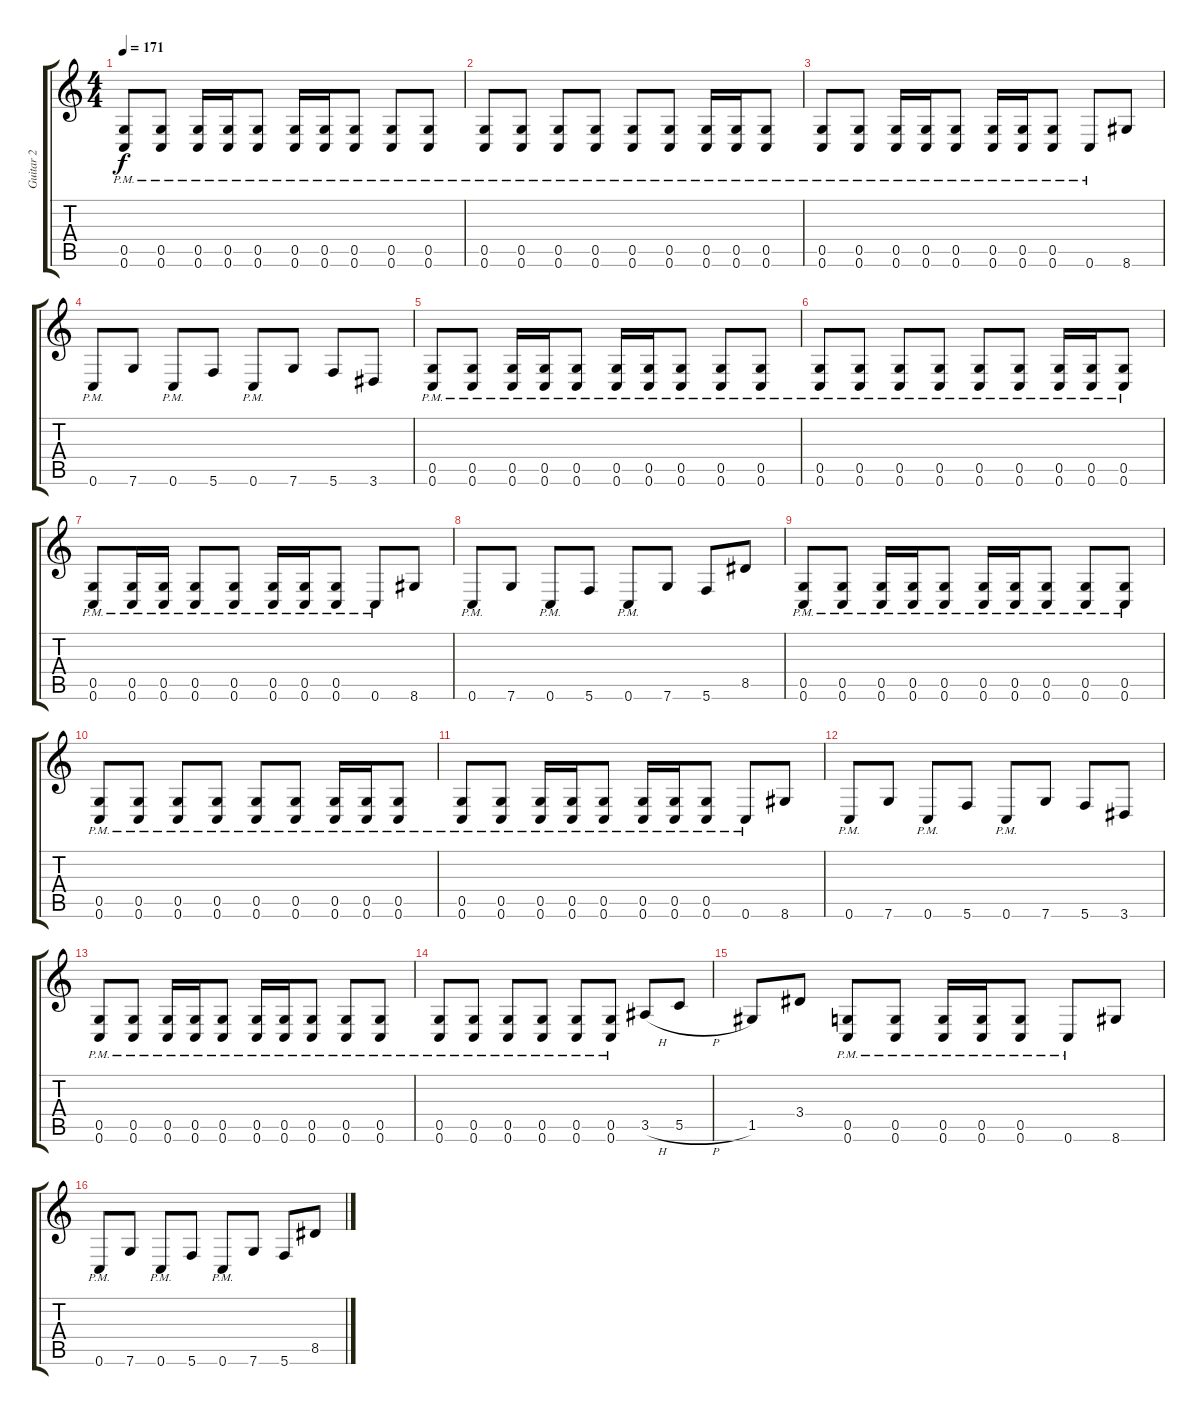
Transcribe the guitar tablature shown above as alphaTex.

\track ("Guitar 2" "Guitar 2") {instrument distortionguitar}
\staff {score tabs}
\tuning (D4 A3 F3 C3 G2 C2) {hide}
\ts (4 4)
\tempo 171
\clef g2
\ks c
(0.5{pm} 0.6{pm}).8{dy f} (0.5{pm} 0.6{pm}).8 (0.5{pm} 0.6{pm}).16 (0.5{pm} 0.6{pm}).16 (0.5{pm} 0.6{pm}).8 (0.5{pm} 0.6{pm}).16 (0.5{pm} 0.6{pm}).16 (0.5{pm} 0.6{pm}).8 (0.5{pm} 0.6{pm}).8 (0.5{pm} 0.6{pm}).8 |
(0.5{pm} 0.6{pm}).8 (0.5{pm} 0.6{pm}).8 (0.5{pm} 0.6{pm}).8 (0.5{pm} 0.6{pm}).8 (0.5{pm} 0.6{pm}).8 (0.5{pm} 0.6{pm}).8 (0.5{pm} 0.6{pm}).16 (0.5{pm} 0.6{pm}).16 (0.5{pm} 0.6{pm}).8 |
(0.5{pm} 0.6{pm}).8 (0.5{pm} 0.6{pm}).8 (0.5{pm} 0.6{pm}).16 (0.5{pm} 0.6{pm}).16 (0.5{pm} 0.6{pm}).8 (0.5{pm} 0.6{pm}).16 (0.5{pm} 0.6{pm}).16 (0.5{pm} 0.6{pm}).8 0.6{pm}.8 8.6.8 |
0.6{pm}.8 7.6.8 0.6{pm}.8 5.6.8 0.6{pm}.8 7.6.8 5.6.8 3.6.8 |
(0.5{pm} 0.6{pm}).8 (0.5{pm} 0.6{pm}).8 (0.5{pm} 0.6{pm}).16 (0.5{pm} 0.6{pm}).16 (0.5{pm} 0.6{pm}).8 (0.5{pm} 0.6{pm}).16 (0.5{pm} 0.6{pm}).16 (0.5{pm} 0.6{pm}).8 (0.5{pm} 0.6{pm}).8 (0.5{pm} 0.6{pm}).8 |
(0.5{pm} 0.6{pm}).8 (0.5{pm} 0.6{pm}).8 (0.5{pm} 0.6{pm}).8 (0.5{pm} 0.6{pm}).8 (0.5{pm} 0.6{pm}).8 (0.5{pm} 0.6{pm}).8 (0.5{pm} 0.6{pm}).16 (0.5{pm} 0.6{pm}).16 (0.5{pm} 0.6{pm}).8 |
(0.5{pm} 0.6{pm}).8 (0.5{pm} 0.6{pm}).16 (0.5{pm} 0.6{pm}).16 (0.5{pm} 0.6{pm}).8 (0.5{pm} 0.6{pm}).8 (0.5{pm} 0.6{pm}).16 (0.5{pm} 0.6{pm}).16 (0.5{pm} 0.6{pm}).8 0.6{pm}.8 8.6.8 |
0.6{pm}.8 7.6.8 0.6{pm}.8 5.6.8 0.6{pm}.8 7.6.8 5.6.8 8.5.8 |
(0.5{pm} 0.6{pm}).8 (0.5{pm} 0.6{pm}).8 (0.5{pm} 0.6{pm}).16 (0.5{pm} 0.6{pm}).16 (0.5{pm} 0.6{pm}).8 (0.5{pm} 0.6{pm}).16 (0.5{pm} 0.6{pm}).16 (0.5{pm} 0.6{pm}).8 (0.5{pm} 0.6{pm}).8 (0.5{pm} 0.6{pm}).8 |
(0.5{pm} 0.6{pm}).8 (0.5{pm} 0.6{pm}).8 (0.5{pm} 0.6{pm}).8 (0.5{pm} 0.6{pm}).8 (0.5{pm} 0.6{pm}).8 (0.5{pm} 0.6{pm}).8 (0.5{pm} 0.6{pm}).16 (0.5{pm} 0.6{pm}).16 (0.5{pm} 0.6{pm}).8 |
(0.5{pm} 0.6{pm}).8 (0.5{pm} 0.6{pm}).8 (0.5{pm} 0.6{pm}).16 (0.5{pm} 0.6{pm}).16 (0.5{pm} 0.6{pm}).8 (0.5{pm} 0.6{pm}).16 (0.5{pm} 0.6{pm}).16 (0.5{pm} 0.6{pm}).8 0.6{pm}.8 8.6.8 |
0.6{pm}.8 7.6.8 0.6{pm}.8 5.6.8 0.6{pm}.8 7.6.8 5.6.8 3.6.8 |
(0.5{pm} 0.6{pm}).8 (0.5{pm} 0.6{pm}).8 (0.5{pm} 0.6{pm}).16 (0.5{pm} 0.6{pm}).16 (0.5{pm} 0.6{pm}).8 (0.5{pm} 0.6{pm}).16 (0.5{pm} 0.6{pm}).16 (0.5{pm} 0.6{pm}).8 (0.5{pm} 0.6{pm}).8 (0.5{pm} 0.6{pm}).8 |
(0.5{pm} 0.6{pm}).8 (0.5{pm} 0.6{pm}).8 (0.5{pm} 0.6{pm}).8 (0.5{pm} 0.6{pm}).8 (0.5{pm} 0.6{pm}).8 (0.5{pm} 0.6{pm}).8 3.5{h}.8 5.5{h}.8 |
1.5.8 3.4.8 (0.5{pm} 0.6{pm}).8 (0.5{pm} 0.6{pm}).8 (0.5{pm} 0.6{pm}).16 (0.5{pm} 0.6{pm}).16 (0.5{pm} 0.6{pm}).8 0.6{pm}.8 8.6.8 |
0.6{pm}.8 7.6.8 0.6{pm}.8 5.6.8 0.6{pm}.8 7.6.8 5.6.8 8.5.8
